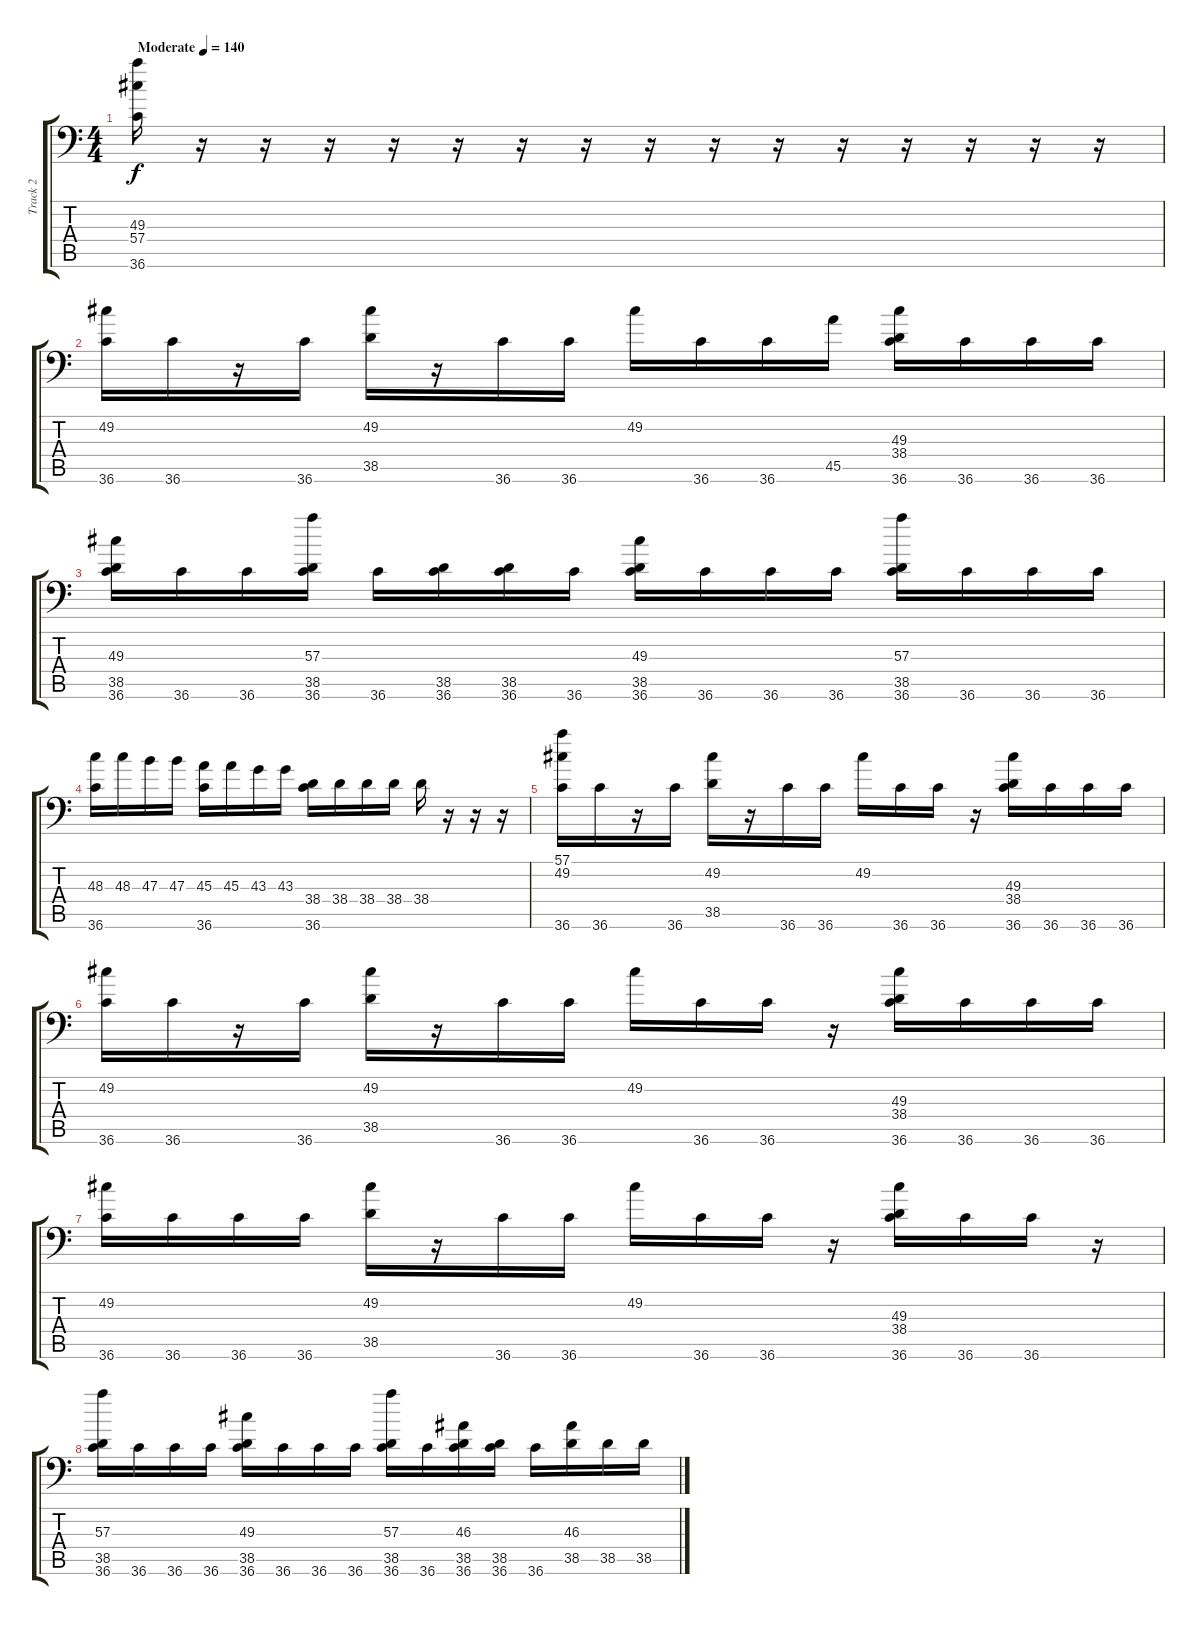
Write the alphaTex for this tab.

\track ("Track 2" "Track 2") {instrument acousticgrandpiano}
\staff {score tabs}
\tuning (C-1 C-1 C-1 C-1 C-1 C-1) {hide}
\ts (4 4)
\tempo (140 "Moderate")
\clef f4
\ks c
(49.3 57.4 36.6).16{dy f instrument acousticgrandpiano} r.16 r.16 r.16 r.16 r.16 r.16 r.16 r.16 r.16 r.16 r.16 r.16 r.16 r.16 r.16 |
(49.2 36.6).16 36.6.16 r.16 36.6.16 (49.2 38.5).16 r.16 36.6.16 36.6.16 49.2.16 36.6.16 36.6.16 45.5.16 (49.3 38.4 36.6).16 36.6.16 36.6.16 36.6.16 |
(49.3 38.5 36.6).16 36.6.16 36.6.16 (57.3 38.5 36.6).16 36.6.16 (38.5 36.6).16 (38.5 36.6).16 36.6.16 (49.3 38.5 36.6).16 36.6.16 36.6.16 36.6.16 (57.3 38.5 36.6).16 36.6.16 36.6.16 36.6.16 |
(48.3 36.6).16 48.3.16 47.3.16 47.3.16 (45.3 36.6).16 45.3.16 43.3.16 43.3.16 (38.4 36.6).16 38.4.16 38.4.16 38.4.16 38.4.16 r.16 r.16 r.16 |
(57.1 49.2 36.6).16 36.6.16 r.16 36.6.16 (49.2 38.5).16 r.16 36.6.16 36.6.16 49.2.16 36.6.16 36.6.16 r.16 (49.3 38.4 36.6).16 36.6.16 36.6.16 36.6.16 |
(49.2 36.6).16 36.6.16 r.16 36.6.16 (49.2 38.5).16 r.16 36.6.16 36.6.16 49.2.16 36.6.16 36.6.16 r.16 (49.3 38.4 36.6).16 36.6.16 36.6.16 36.6.16 |
(49.2 36.6).16 36.6.16 36.6.16 36.6.16 (49.2 38.5).16 r.16 36.6.16 36.6.16 49.2.16 36.6.16 36.6.16 r.16 (49.3 38.4 36.6).16 36.6.16 36.6.16 r.16 |
(57.3 38.5 36.6).16 36.6.16 36.6.16 36.6.16 (49.3 38.5 36.6).16 36.6.16 36.6.16 36.6.16 (57.3 38.5 36.6).16 36.6.16 (46.3 38.5 36.6).16 (38.5 36.6).16 36.6.16 (46.3 38.5).16 38.5.16 38.5.16
